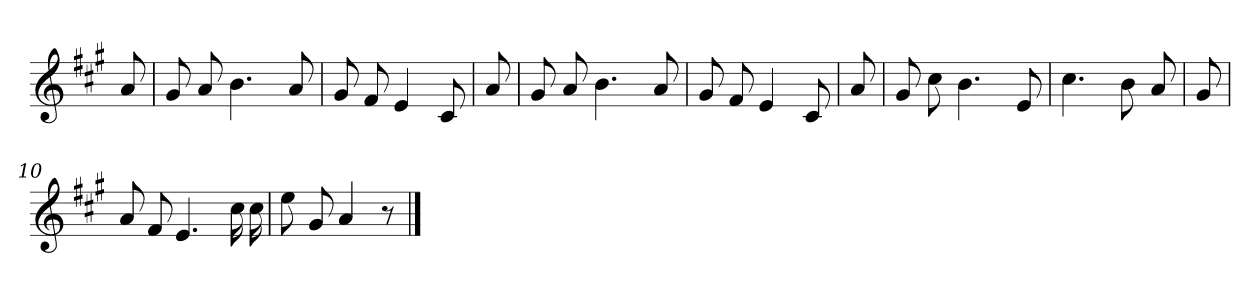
**kern
*part1
*staff1
*clefG2
*k[f#c#g#]
*A:
=
8a
=1
8g#
8a
4.b
8a
=2
8g#
8f#
4e
8c#
=3
8a
=4
8g#
8a
4.b
8a
=5
8g#
8f#
4e
8c#
=6
8a
=7
8g#
8cc#
4.b
8e
=8
4.cc#
8b
8a
=9
8g#
=10
8a
8f#
4.e
16cc#
16cc#
=11
8ee
8g#
4a
8r
==
*-
